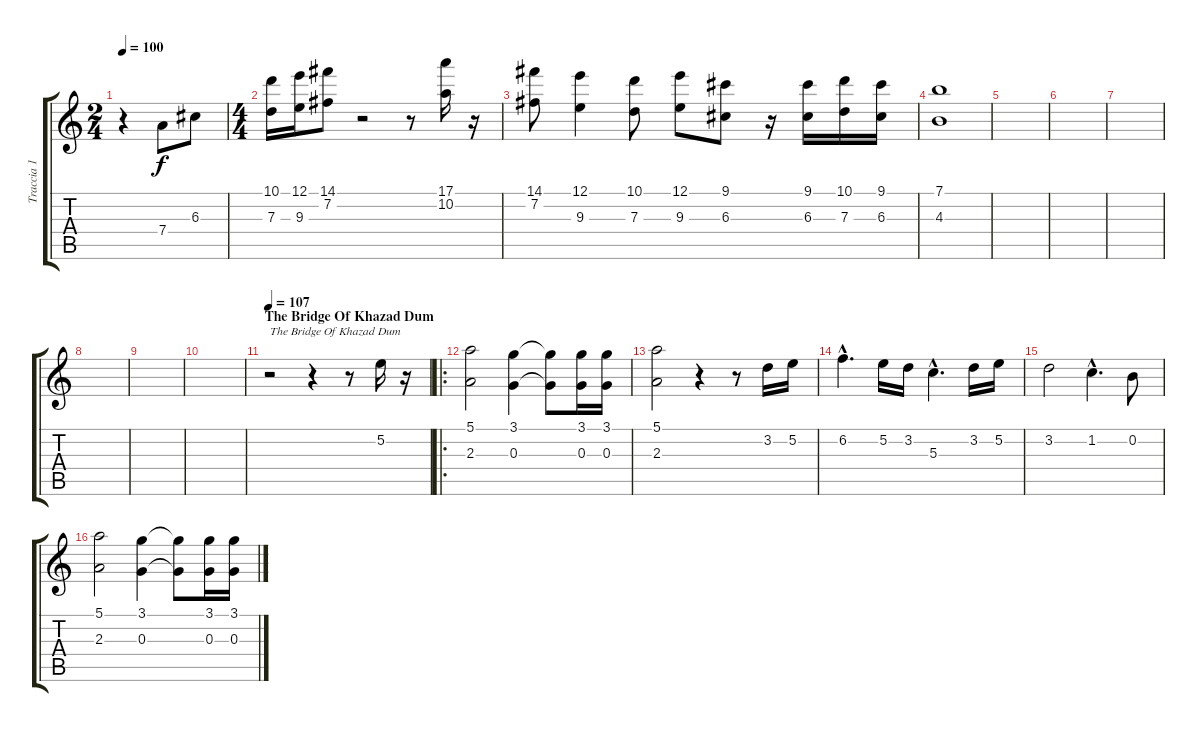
\track ("Traccia 1" "Traccia 1") {instrument acousticguitarnylon}
\staff {score tabs}
\tuning (E4 B3 G3 D3 A2 E2) {hide}
\ts (2 4)
\tempo 100
\clef g2
\ks c
r.4{dy f} 7.4.8{instrument violin} 6.3.8 |
\ts (4 4)
(10.1 7.3).16 (12.1 9.3).16 (14.1 7.2).8 r.2 r.8 (17.1 10.2).16 r.16 |
(14.1 7.2).8 (12.1 9.3).4 (10.1 7.3).8 (12.1 9.3).8 (9.1 6.3).8 r.16 (9.1 6.3).16 (10.1 7.3).16 (9.1 6.3).16 |
(7.1 4.3).1 |
|
|
|
|
|
|
\section ("" "The Bridge Of Khazad Dum")
\tempo 105
\tempo 107
r.2{txt "The Bridge Of Khazad Dum"} r.4 r.8 5.2.16 r.16 |
\ro
(5.1 2.3).2 (3.1 0.3).4 (3.1{t} 0.3{t}).8 (3.1 0.3).16 (3.1 0.3).16 |
(5.1 2.3).2 r.4 r.8 3.2.16 5.2.16 |
6.2{hac}.4{d} 5.2.16 3.2.16 5.3{hac}.4{d} 3.2.16 5.2.16 |
3.2.2 1.2{hac}.4{d} 0.2.8 |
(5.1 2.3).2 (3.1 0.3).4 (3.1{t} 0.3{t}).8 (3.1 0.3).16 (3.1 0.3).16
